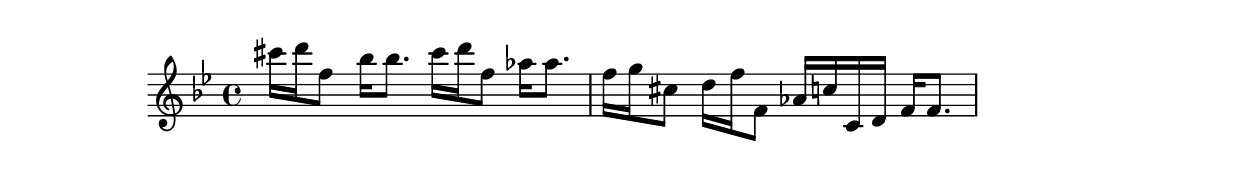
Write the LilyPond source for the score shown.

\version "2.12.1"

\score {
  
  \relative c''' {
    \time 4/4
    \key bes \major
    
    cis16 d f,8 bes16 bes8.
    cis16 d f,8 aes16 aes8.
    f16 g cis,8  d16 f f,8
    aes16 c c, d f f8.
    
    
  }
  
  \midi 
  {
    %tempoWholesPerMinute = #(ly:make-moment 120 4)
  }
  
  \layout {
    
  }
}